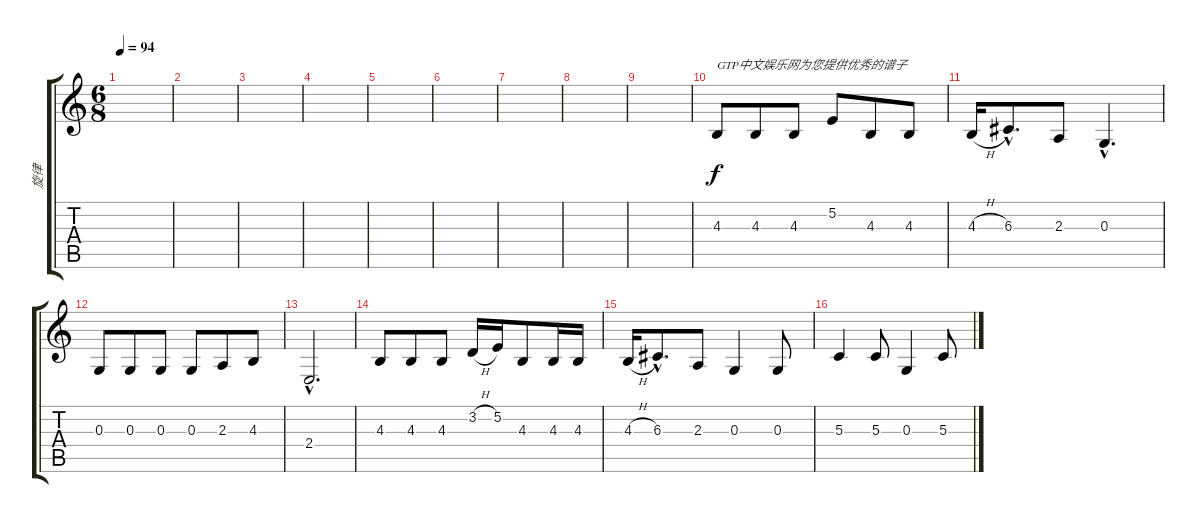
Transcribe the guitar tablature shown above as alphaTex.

\track ("旋律" "旋律") {instrument sopranosax}
\staff {score tabs}
\tuning (E4 B3 G3 D3 A2 E2) {hide}
\ts (6 8)
\tempo 94
\clef g2
\ks c
|
|
|
|
|
|
|
|
|
4.3.8{txt "GTP中文娱乐网为您提供优秀的谱子"} 4.3.8 4.3.8 5.2.8 4.3.8 4.3.8 |
4.3{h}.16 6.3{hac}.8{d} 2.3.8 0.3{hac}.4{d} |
0.3.8 0.3.8 0.3.8 0.3.8 2.3.8 4.3.8 |
2.4{hac}.2{d} |
4.3.8 4.3.8 4.3.8 3.2{h}.16 5.2.16 4.3.8 4.3.16 4.3.16 |
4.3{h}.16 6.3{hac}.8{d} 2.3.8 0.3.4 0.3.8 |
5.3.4 5.3.8 0.3.4 5.3.8
